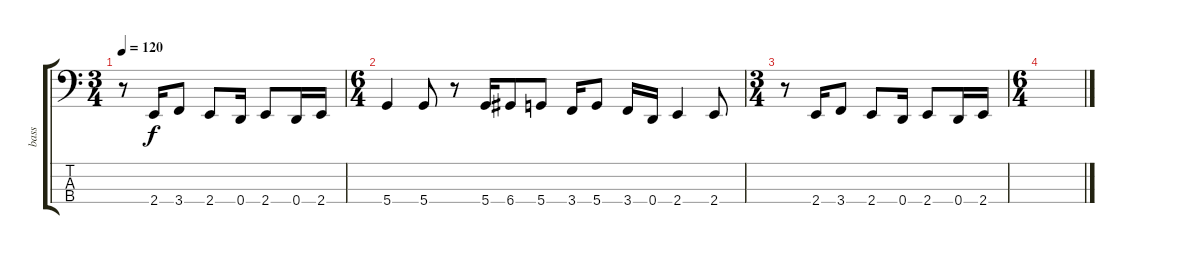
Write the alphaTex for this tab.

\track ("bass" "bass") {instrument slapbass2}
\staff {score tabs}
\tuning (G2 D2 A1 D1) {hide}
\ts (3 4)
\tempo 120
\clef f4
\ks c
r.8{dy f} 2.4.16 3.4.8 2.4.8 0.4.16 2.4.8 0.4.16 2.4.16 |
\ts (6 4)
5.4.4 5.4.8 r.8 5.4.16 6.4.8 5.4.8 3.4.16 5.4.8 3.4.16 0.4.16 2.4.4 2.4.8 |
\ts (3 4)
r.8 2.4.16 3.4.8 2.4.8 0.4.16 2.4.8 0.4.16 2.4.16 |
\ts (6 4)
